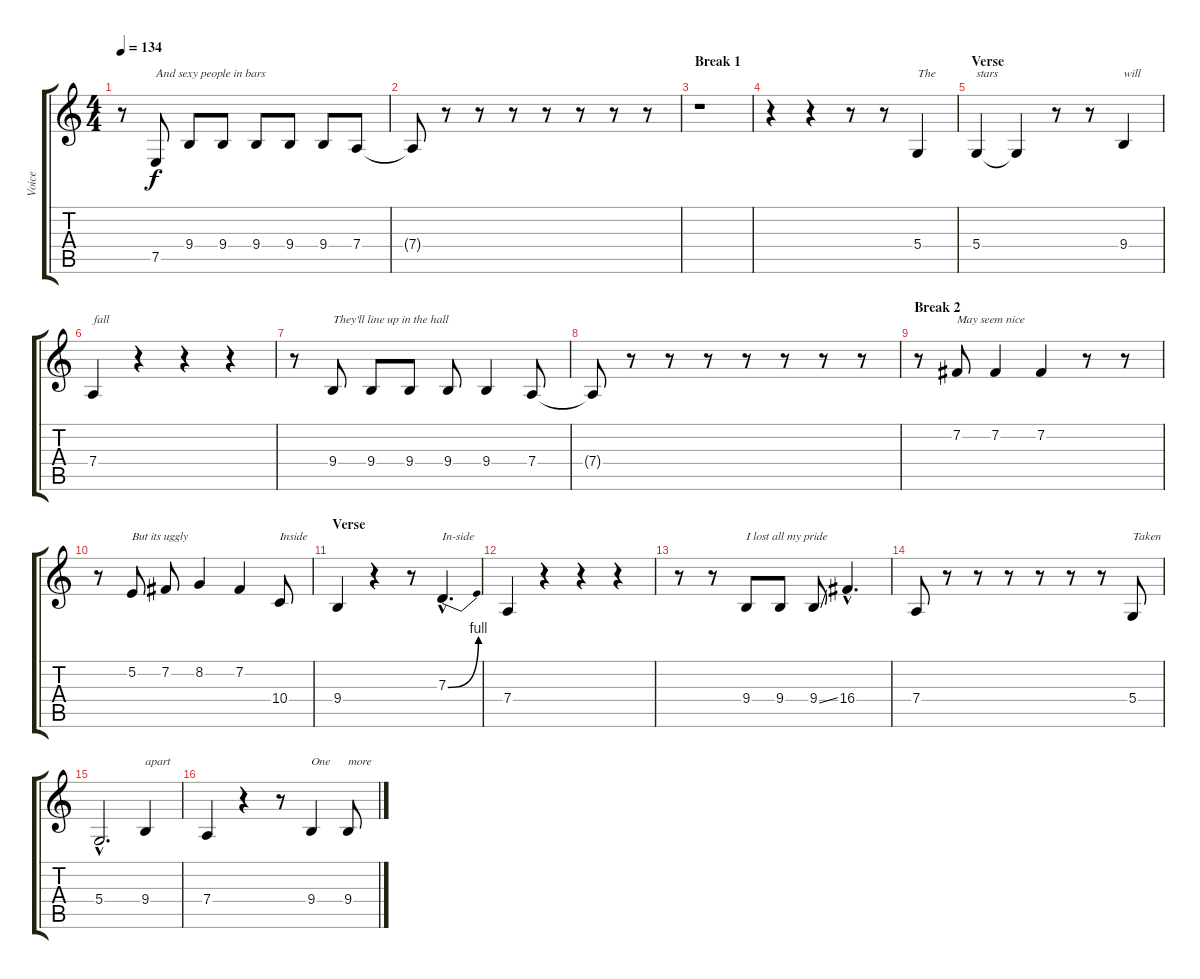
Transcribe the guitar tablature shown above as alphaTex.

\track ("Voice" "Voice") {instrument voiceoohs}
\staff {score tabs}
\tuning (E4 B3 G3 D3 A2 E2) {hide}
\ts (4 4)
\tempo 134
\clef g2
\ks c
r.8{dy f} 7.5.8{txt "And sexy people in bars"} 9.4.8 9.4.8 9.4.8 9.4.8 9.4.8 7.4.8 |
7.4{t}.8 r.8 r.8 r.8 r.8 r.8 r.8 r.8 |
\section ("" "Break 1")
r.1 |
r.4 r.4 r.8 r.8 5.4.4{txt "The"} |
\section ("" "Verse")
5.4.4{txt "stars"} 5.4{t}.4 r.8 r.8 9.4.4{txt "will"} |
7.4.4{txt "fall"} r.4 r.4 r.4 |
r.8 9.4.8{txt "They'll line up in the hall"} 9.4.8 9.4.8 9.4.8 9.4.4 7.4.8 |
7.4{t}.8 r.8 r.8 r.8 r.8 r.8 r.8 r.8 |
\section ("" "Break 2")
r.8 7.2.8{txt "May seem nice"} 7.2.4 7.2.4 r.8 r.8 |
r.8 5.2.8{txt "But its uggly"} 7.2.8 8.2.4 7.2.4 10.4.8{txt "Inside"} |
\section ("" "Verse")
9.4.4 r.4 r.8 7.3{be (bend 0 0 60 4) hac}.4{d txt "In-side"} |
7.4.4 r.4 r.4 r.4 |
r.8 r.8 9.4.8{txt "I lost all my pride"} 9.4.8 9.4{ss}.8 16.4{hac}.4{d} |
7.4.8 r.8 r.8 r.8 r.8 r.8 r.8 5.4.8{txt "Taken"} |
5.4{hac}.2{d} 9.4.4{txt "apart"} |
7.4.4 r.4 r.8 9.4.4{txt "One"} 9.4.8{txt "more"}
